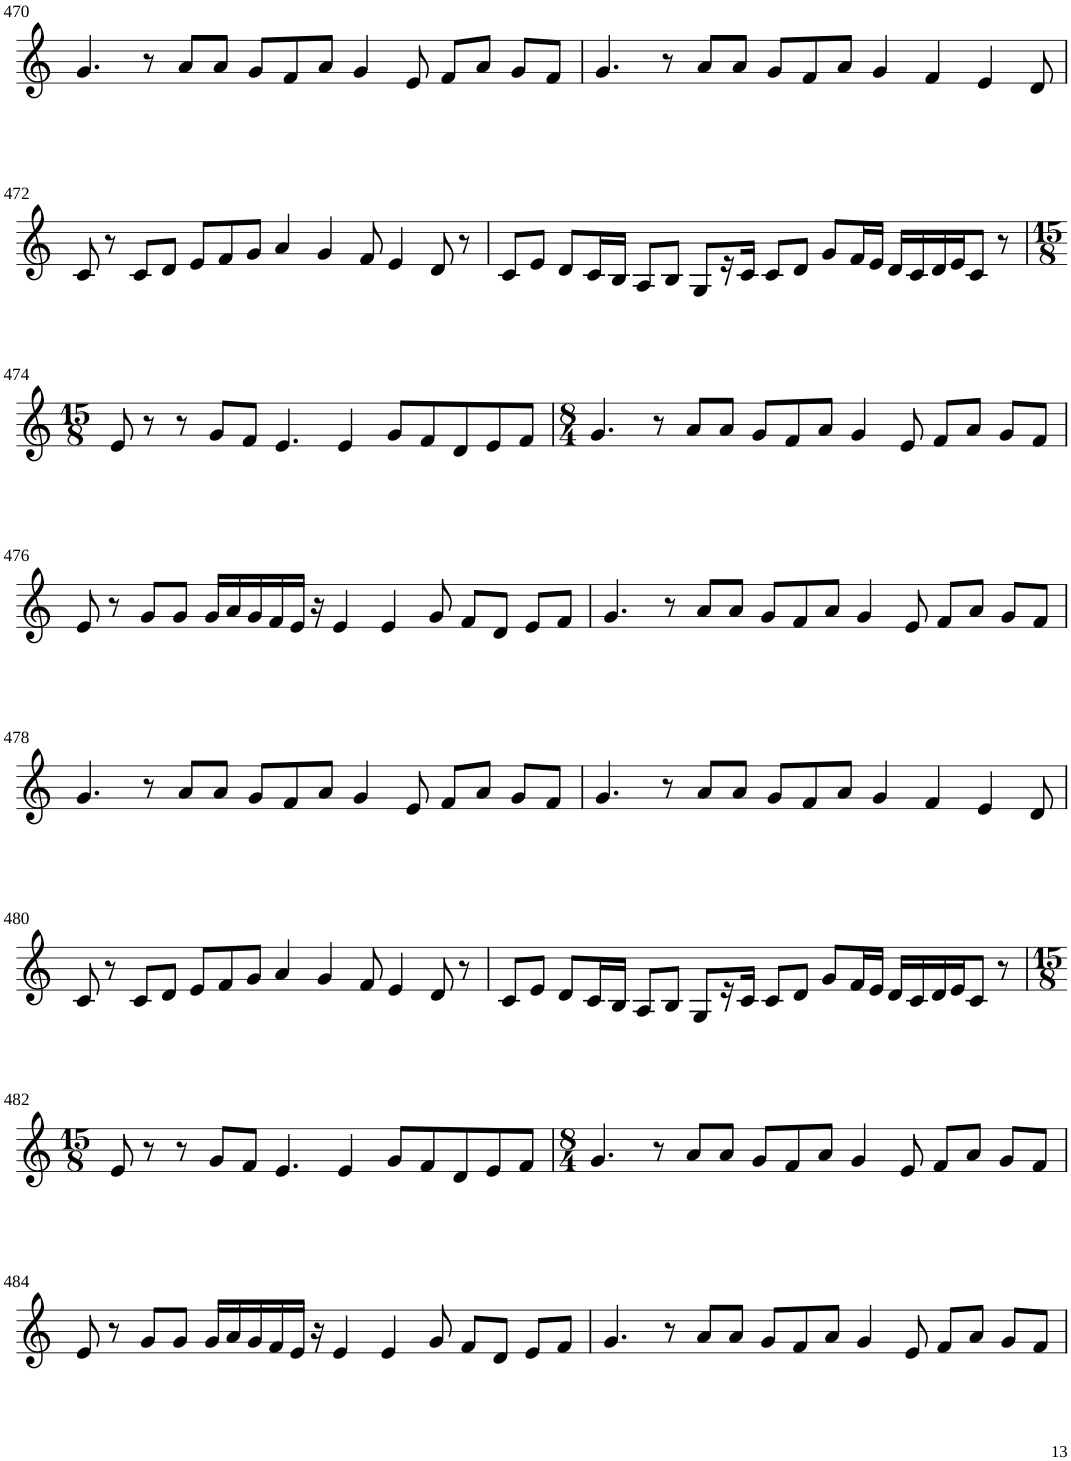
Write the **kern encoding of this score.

**kern
*part1
*staff1
*I"Violin
!!LO:PB:g=z
*clefG2
*k[]
*M8/4
=470
4.g/
8r
8a/L
8a/J
8g/L
8f/
8a/J
4g/
8e/
8f/L
8a/J
8g/L
8f/J
=471
4.g/
8r
8a/L
8a/J
8g/L
8f/
8a/J
4g/
4f/
4e/
8d/
!!LO:LB:g=z
=472
8c/
8r
8c/L
8d/J
8e/L
8f/
8g/J
4a/
4g/
8f/
4e/
8d/
8r
=473
8c/L
8e/J
8d/L
16c/L
16B/JJ
8A/L
8B/J
8G/L
16r
16c/JJ
8c/L
8d/J
8g/L
16f/L
16e/JJ
16d/LL
16c/
16d/
16e/J
8c/J
8r
!!LO:LB:g=z
=474
*M15/8
8e/
8r
8r
8g/L
8f/J
4.e/
4e/
8g/L
8f/
8d/
8e/
8f/J
=475
*M8/4
4.g/
8r
8a/L
8a/J
8g/L
8f/
8a/J
4g/
8e/
8f/L
8a/J
8g/L
8f/J
!!LO:LB:g=z
=476
8e/
8r
8g/L
8g/J
16g/LL
16a/
16g/
16f/
16e/JJ
16r
4e/
4e/
8g/
8f/L
8d/J
8e/L
8f/J
=477
4.g/
8r
8a/L
8a/J
8g/L
8f/
8a/J
4g/
8e/
8f/L
8a/J
8g/L
8f/J
!!LO:LB:g=z
=478
4.g/
8r
8a/L
8a/J
8g/L
8f/
8a/J
4g/
8e/
8f/L
8a/J
8g/L
8f/J
=479
4.g/
8r
8a/L
8a/J
8g/L
8f/
8a/J
4g/
4f/
4e/
8d/
!!LO:LB:g=z
=480
8c/
8r
8c/L
8d/J
8e/L
8f/
8g/J
4a/
4g/
8f/
4e/
8d/
8r
=481
8c/L
8e/J
8d/L
16c/L
16B/JJ
8A/L
8B/J
8G/L
16r
16c/JJ
8c/L
8d/J
8g/L
16f/L
16e/JJ
16d/LL
16c/
16d/
16e/J
8c/J
8r
!!LO:LB:g=z
=482
*M15/8
8e/
8r
8r
8g/L
8f/J
4.e/
4e/
8g/L
8f/
8d/
8e/
8f/J
=483
*M8/4
4.g/
8r
8a/L
8a/J
8g/L
8f/
8a/J
4g/
8e/
8f/L
8a/J
8g/L
8f/J
!!LO:LB:g=z
=484
8e/
8r
8g/L
8g/J
16g/LL
16a/
16g/
16f/
16e/JJ
16r
4e/
4e/
8g/
8f/L
8d/J
8e/L
8f/J
=485
4.g/
8r
8a/L
8a/J
8g/L
8f/
8a/J
4g/
8e/
8f/L
8a/J
8g/L
8f/J
=
*-
